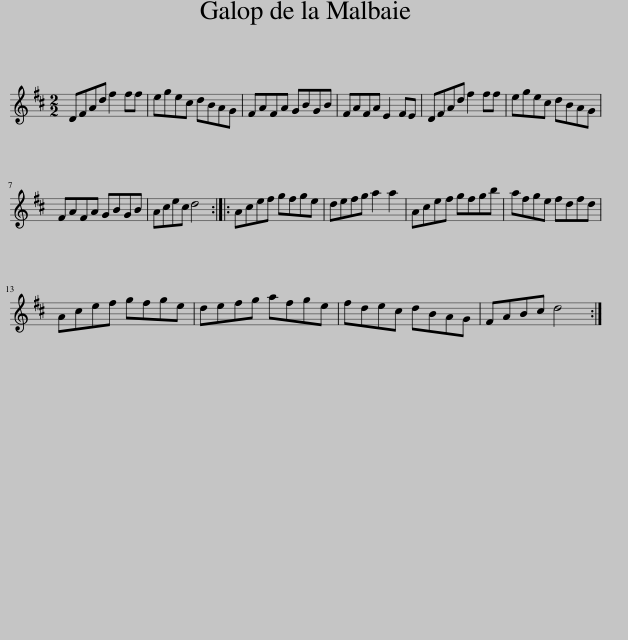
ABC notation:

X:1
L:1/8
M:2/2
I:linebreak $
K:D
V:1 treble
V:1
 DFAd f2 ff | egec dBAG | FAFA GBGB | FAFA E2 FE | DFAd f2 ff | %5
 egec dBAG |$ FAFA GBGB | Acec d4 :: Acef gfge | defg a2 a2 | %10
 Acef gfgb | afge fdfd |$ Acef gfge | defg afge | fdec dBAG | %15
 FABc d4 :| %16
